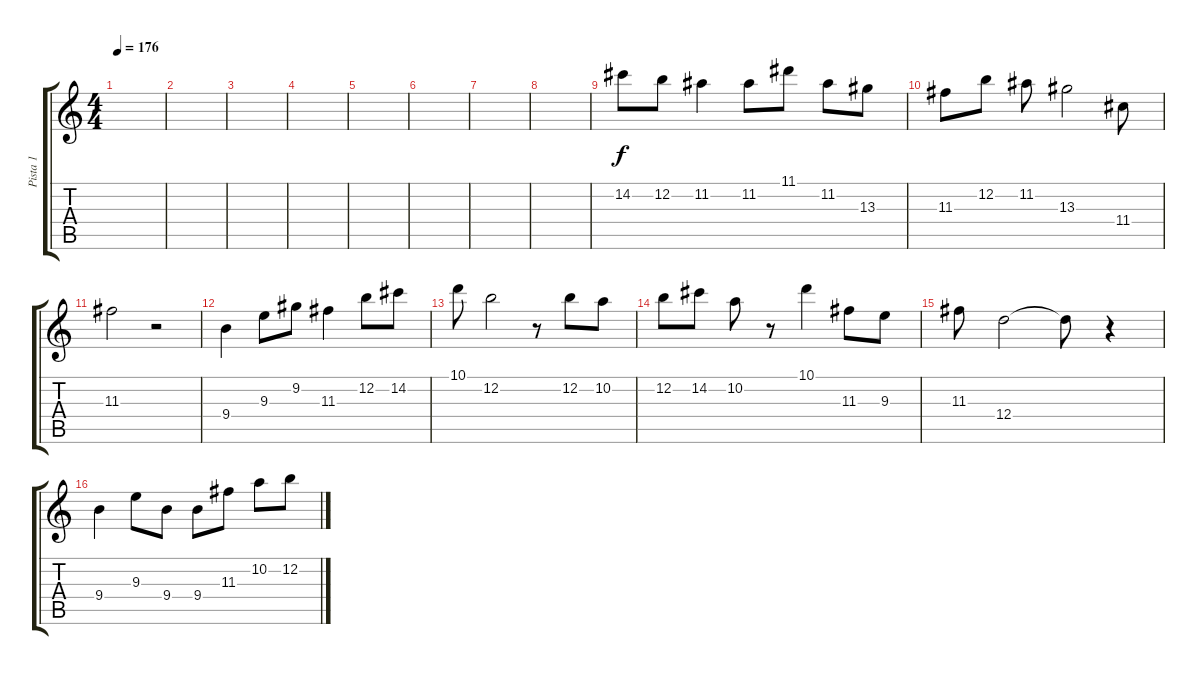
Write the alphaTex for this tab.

\track ("Pista 1" "Pista 1") {instrument electricguitarjazz}
\staff {score tabs}
\tuning (E4 B3 G3 D3 A2 E2) {hide}
\ts (4 4)
\tempo 176
\clef g2
\ks c
|
|
|
|
|
|
|
|
14.2.8 12.2.8 11.2.4 11.2.8 11.1.8 11.2.8 13.3.8 |
11.3.8 12.2.8 11.2.8 13.3.2 11.4.8 |
11.3.2 r.2 |
9.4.4 9.3.8 9.2.8 11.3.4 12.2.8 14.2.8 |
10.1.8 12.2.2 r.8 12.2.8 10.2.8 |
12.2.8 14.2.8 10.2.8 r.8 10.1.4 11.3.8 9.3.8 |
11.3.8 12.4.2 12.4{t}.8 r.4 |
9.4.4 9.3.8 9.4.8 9.4.8 11.3.8 10.2.8 12.2.8
